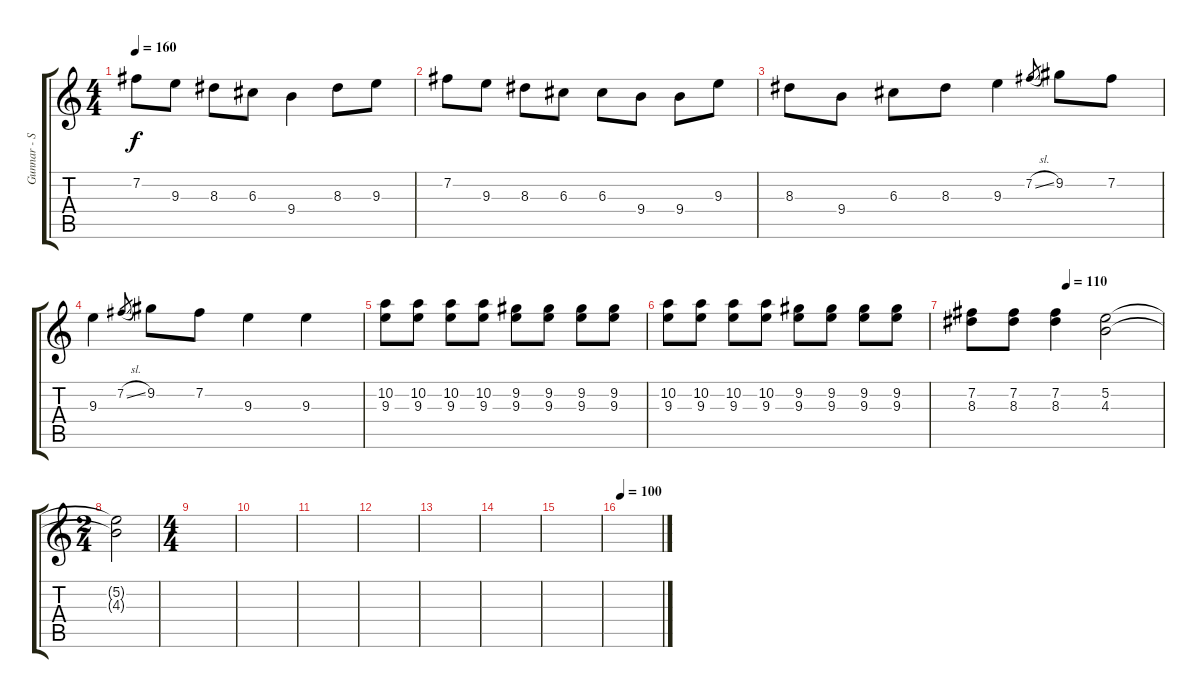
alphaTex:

\track ("Gunnar - Solo" "Gunnar - S") {instrument distortionguitar}
\staff {score tabs}
\tuning (E4 B3 G3 D3 A2 E2) {hide}
\ts (4 4)
\tempo 160
\clef g2
\ks c
7.2.8{dy f} 9.3.8 8.3.8 6.3.8 9.4.4 8.3.8 9.3.8 |
7.2.8 9.3.8 8.3.8 6.3.8 6.3.8 9.4.8 9.4.8 9.3.8 |
8.3.8 9.4.8 6.3.8 8.3.8 9.3.4 7.2{sl}.8{gr} 9.2.8 7.2.8 |
9.3.4 7.2{sl}.8{gr} 9.2.8 7.2.8 9.3.4 9.3.4 |
(10.2 9.3).8 (10.2 9.3).8 (10.2 9.3).8 (10.2 9.3).8 (9.2 9.3).8 (9.2 9.3).8 (9.2 9.3).8 (9.2 9.3).8 |
(10.2 9.3).8 (10.2 9.3).8 (10.2 9.3).8 (10.2 9.3).8 (9.2 9.3).8 (9.2 9.3).8 (9.2 9.3).8 (9.2 9.3).8 |
\tempo (110 0.5)
(7.2 8.3).8 (7.2 8.3).8 (7.2 8.3).4 (5.2 4.3).2 |
\ts (2 4)
(5.2{t} 4.3{t}).2 |
\ts (4 4)
|
|
|
|
|
|
|
\tempo 100
